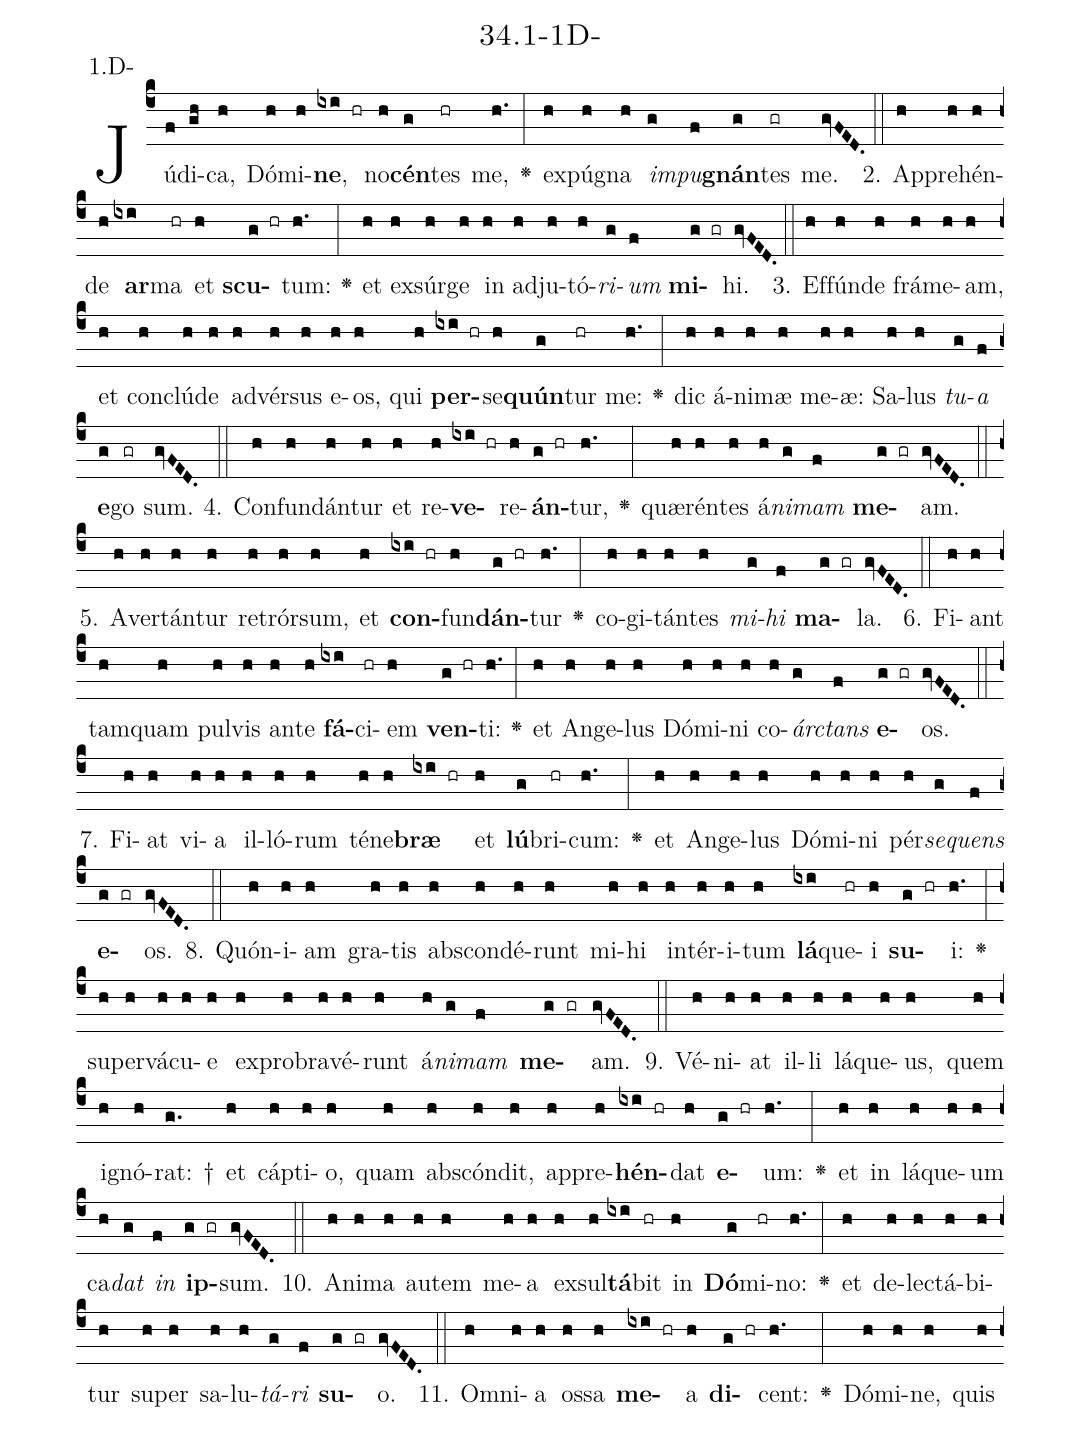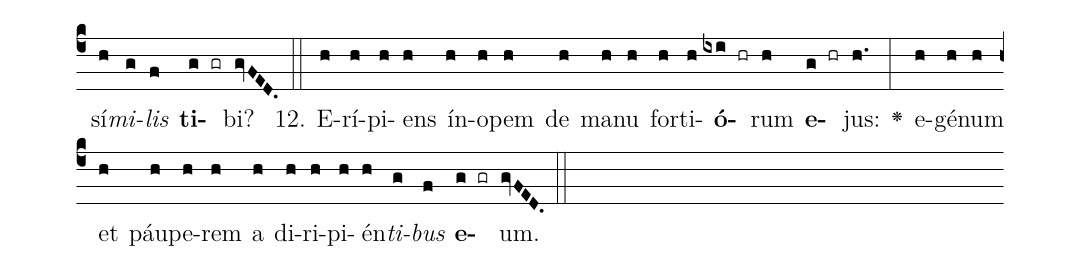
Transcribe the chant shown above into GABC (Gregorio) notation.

name: 34.1-1D-;
annotation: 1.D-;
%%
(c4)Jú(f)di(gh)ca,(h) Dó(h)mi(h)<b>ne</b>,(ixi hr) no(h)<b>cén</b>(g)tes(hr) me,(h.) <v>\greheightstar</v>(:) ex(h)pú(h)gna(h) <i>im</i>(g)<i>pu</i>(f)<b>gnán</b>(g)tes(gr) me.(gvFED.) (::)
2. Ap(h)pre(h)hén(h)de(h) <b>ar</b>(ixi)ma(hr) et(h) <b>scu</b>(g hr)tum:(h.) <v>\greheightstar</v>(:) et(h) ex(h)súr(h)ge(h) in(h) ad(h)ju(h)tó(h)<i>ri</i>(g)<i>um</i>(f) <b>mi</b>(g gr)hi.(gvFED.) (::)
3. Ef(h)fún(h)de(h) frá(h)me(h)am,(h) et(h) con(h)clú(h)de(h) ad(h)vér(h)sus(h) e(h)os,(h) qui(h) <b>per</b>(ixi hr)se(h)<b>quún</b>(g)tur(hr) me:(h.) <v>\greheightstar</v>(:) dic(h) á(h)ni(h)mæ(h) me(h)æ:(h) Sa(h)lus(h) <i>tu</i>(g)<i>a</i>(f) <b>e</b>(g)go(gr) sum.(gvFED.) (::)
4. Con(h)fun(h)dán(h)tur(h) et(h) re(h)<b>ve</b>(ixi hr)re(h)<b>án</b>(g hr)tur,(h.) <v>\greheightstar</v>(:) quæ(h)rén(h)tes(h) á(h)<i>ni</i>(g)<i>mam</i>(f) <b>me</b>(g gr)am.(gvFED.) (::)
5. A(h)ver(h)tán(h)tur(h) re(h)trór(h)sum,(h) et(h) <b>con</b>(ixi hr)fun(h)<b>dán</b>(g hr)tur(h.) <v>\greheightstar</v>(:) co(h)gi(h)tán(h)tes(h) <i>mi</i>(g)<i>hi</i>(f) <b>ma</b>(g gr)la.(gvFED.) (::)
6. Fi(h)ant(h) tam(h)quam(h) pul(h)vis(h) an(h)te(h) <b>fá</b>(ixi)ci(hr)em(h) <b>ven</b>(g hr)ti:(h.) <v>\greheightstar</v>(:) et(h) An(h)ge(h)lus(h) Dó(h)mi(h)ni(h) co(h)<i>árc</i>(g)<i>tans</i>(f) <b>e</b>(g gr)os.(gvFED.) (::)
7. Fi(h)at(h) vi(h)a(h) il(h)ló(h)rum(h) té(h)ne(h)<b>bræ</b>(ixi hr) et(h) <b>lú</b>(g)bri(hr)cum:(h.) <v>\greheightstar</v>(:) et(h) An(h)ge(h)lus(h) Dó(h)mi(h)ni(h) pér(h)<i>se</i>(g)<i>quens</i>(f) <b>e</b>(g gr)os.(gvFED.) (::)
8. Quón(h)i(h)am(h) gra(h)tis(h) abs(h)con(h)dé(h)runt(h) mi(h)hi(h) in(h)tér(h)i(h)tum(h) <b>lá</b>(ixi)que(hr)i(h) <b>su</b>(g hr)i:(h.) <v>\greheightstar</v>(:) su(h)per(h)vá(h)cu(h)e(h) ex(h)pro(h)bra(h)vé(h)runt(h) á(h)<i>ni</i>(g)<i>mam</i>(f) <b>me</b>(g gr)am.(gvFED.) (::)
9. Vé(h)ni(h)at(h) il(h)li(h) lá(h)que(h)us,(h) quem(h) i(h)gnó(h)rat: †(g.) et(h) cáp(h)ti(h)o,(h) quam(h) abs(h)cón(h)dit,(h) ap(h)pre(h)<b>hén</b>(ixi hr)dat(h) <b>e</b>(g hr)um:(h.) <v>\greheightstar</v>(:) et(h) in(h) lá(h)que(h)um(h) ca(h)<i>dat</i>(g) <i>in</i>(f) <b>ip</b>(g gr)sum.(gvFED.) (::)
10. A(h)ni(h)ma(h) au(h)tem(h) me(h)a(h) ex(h)sul(h)<b>tá</b>(ixi)bit(hr) in(h) <b>Dó</b>(g)mi(hr)no:(h.) <v>\greheightstar</v>(:) et(h) de(h)lec(h)tá(h)bi(h)tur(h) su(h)per(h) sa(h)lu(h)<i>tá</i>(g)<i>ri</i>(f) <b>su</b>(g gr)o.(gvFED.) (::)
11. Om(h)ni(h)a(h) os(h)sa(h) <b>me</b>(ixi hr)a(h) <b>di</b>(g hr)cent:(h.) <v>\greheightstar</v>(:) Dó(h)mi(h)ne,(h) quis(h) sí(h)<i>mi</i>(g)<i>lis</i>(f) <b>ti</b>(g gr)bi?(gvFED.) (::)
12. E(h)rí(h)pi(h)ens(h) ín(h)o(h)pem(h) de(h) ma(h)nu(h) for(h)ti(h)<b>ó</b>(ixi hr)rum(h) <b>e</b>(g hr)jus:(h.) <v>\greheightstar</v>(:) e(h)gé(h)num(h) et(h) páu(h)pe(h)rem(h) a(h) di(h)ri(h)pi(h)én(h)<i>ti</i>(g)<i>bus</i>(f) <b>e</b>(g gr)um.(gvFED.) (::)
